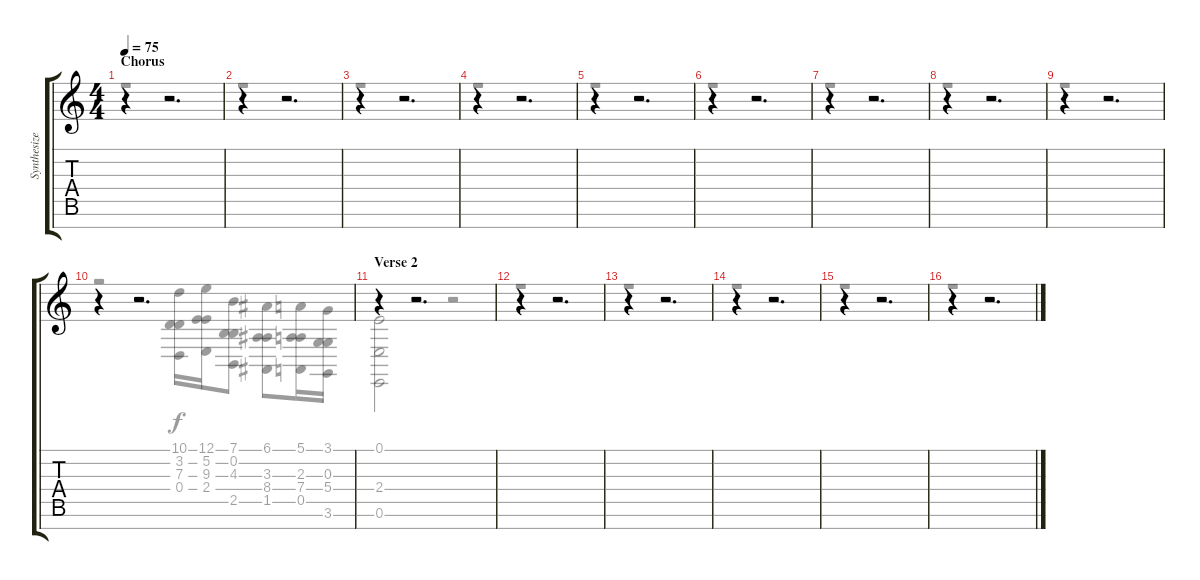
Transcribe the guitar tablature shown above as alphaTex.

\track ("Synthesizer (Staff 1)" "Synthesize") {instrument lead7fifths}
\staff {score tabs}
\tuning (E4 B3 G3 D3 A2 E2 B1) {hide}
\voice
\ts (4 4)
\section ("" "Chorus")
\tempo 75
\clef g2
\ks c
r.4{dy f} r.2{d} |
r.4 r.2{d} |
r.4 r.2{d} |
r.4 r.2{d} |
r.4 r.2{d} |
r.4 r.2{d} |
r.4 r.2{d} |
r.4 r.2{d} |
r.4 r.2{d} |
r.4 r.2{d} |
\section ("" "Verse 2")
r.4 r.2{d} |
r.4 r.2{d} |
r.4 r.2{d} |
r.4 r.2{d} |
r.4 r.2{d} |
r.4 r.2{d}
\voice
\clef g2
\ottava regular
\simile none
\ks c
r.1{dy f} |
r.1 |
r.1 |
r.1 |
r.1 |
r.1 |
r.1 |
r.1 |
r.1 |
r.2 (10.1 3.2 7.3 0.4).16 (12.1 5.2 9.3 2.4).16 (7.1 0.2 4.3 2.5).8 (6.1 3.3 8.4 1.5).8 (5.1 2.3 7.4 0.5).16 (3.1 0.3 5.4 3.6).16 |
(0.1 2.4 0.6).2 r.2 |
r.1 |
r.1 |
r.1 |
r.1 |
r.1
